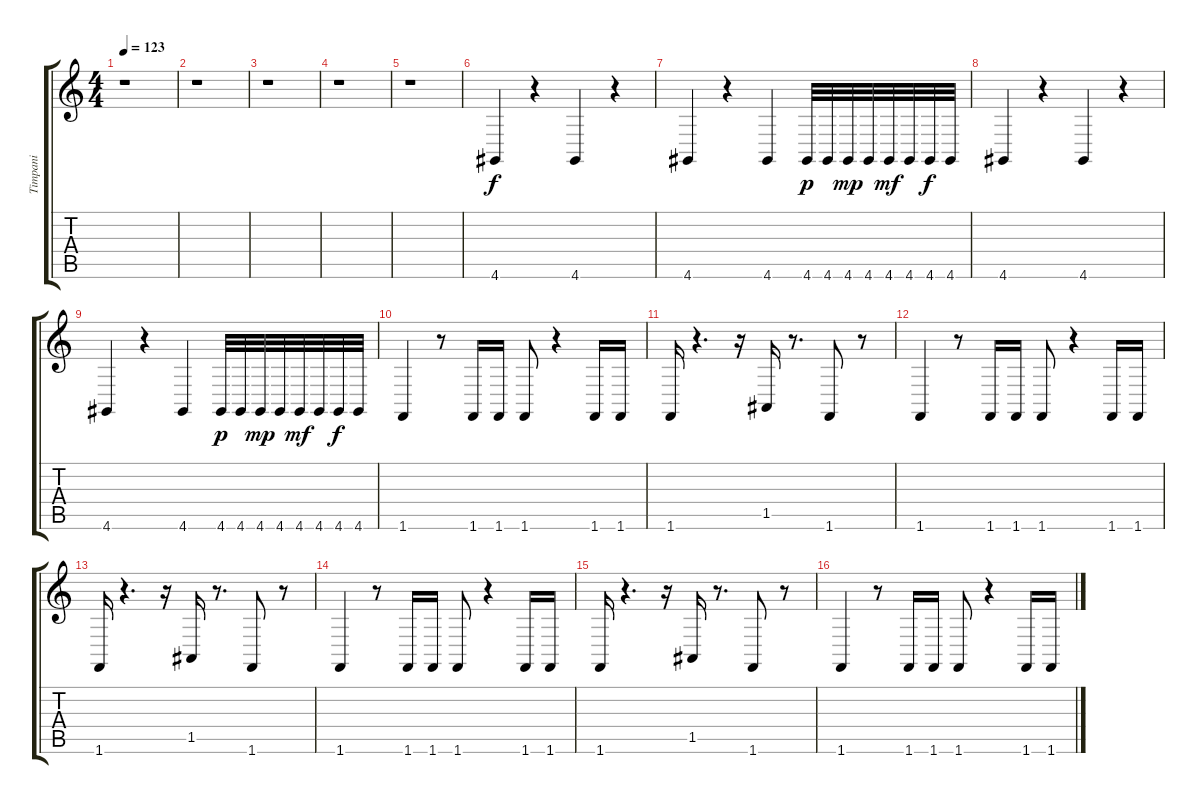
\track ("Timpani" "Timpani") {instrument timpani}
\staff {score tabs}
\tuning (E4 B3 G3 D3 A2 E2) {hide}
\ts (4 4)
\tempo 123
\clef g2
\ks c
r.1{dy f} |
r.1 |
r.1 |
r.1 |
r.1 |
4.6.4 r.4 4.6.4 r.4 |
4.6.4 r.4 4.6.4 4.6.32{dy p} 4.6.32 4.6.32{dy mp} 4.6.32 4.6.32{dy mf} 4.6.32 4.6.32{dy f} 4.6.32 |
4.6.4 r.4 4.6.4 r.4 |
4.6.4 r.4 4.6.4 4.6.32{dy p} 4.6.32 4.6.32{dy mp} 4.6.32 4.6.32{dy mf} 4.6.32 4.6.32{dy f} 4.6.32 |
1.6.4 r.8 1.6.16 1.6.16 1.6.8 r.4 1.6.16 1.6.16 |
1.6.16 r.4{d} r.16 1.5.16 r.8{d} 1.6.8 r.8 |
1.6.4 r.8 1.6.16 1.6.16 1.6.8 r.4 1.6.16 1.6.16 |
1.6.16 r.4{d} r.16 1.5.16 r.8{d} 1.6.8 r.8 |
1.6.4 r.8 1.6.16 1.6.16 1.6.8 r.4 1.6.16 1.6.16 |
1.6.16 r.4{d} r.16 1.5.16 r.8{d} 1.6.8 r.8 |
1.6.4 r.8 1.6.16 1.6.16 1.6.8 r.4 1.6.16 1.6.16
